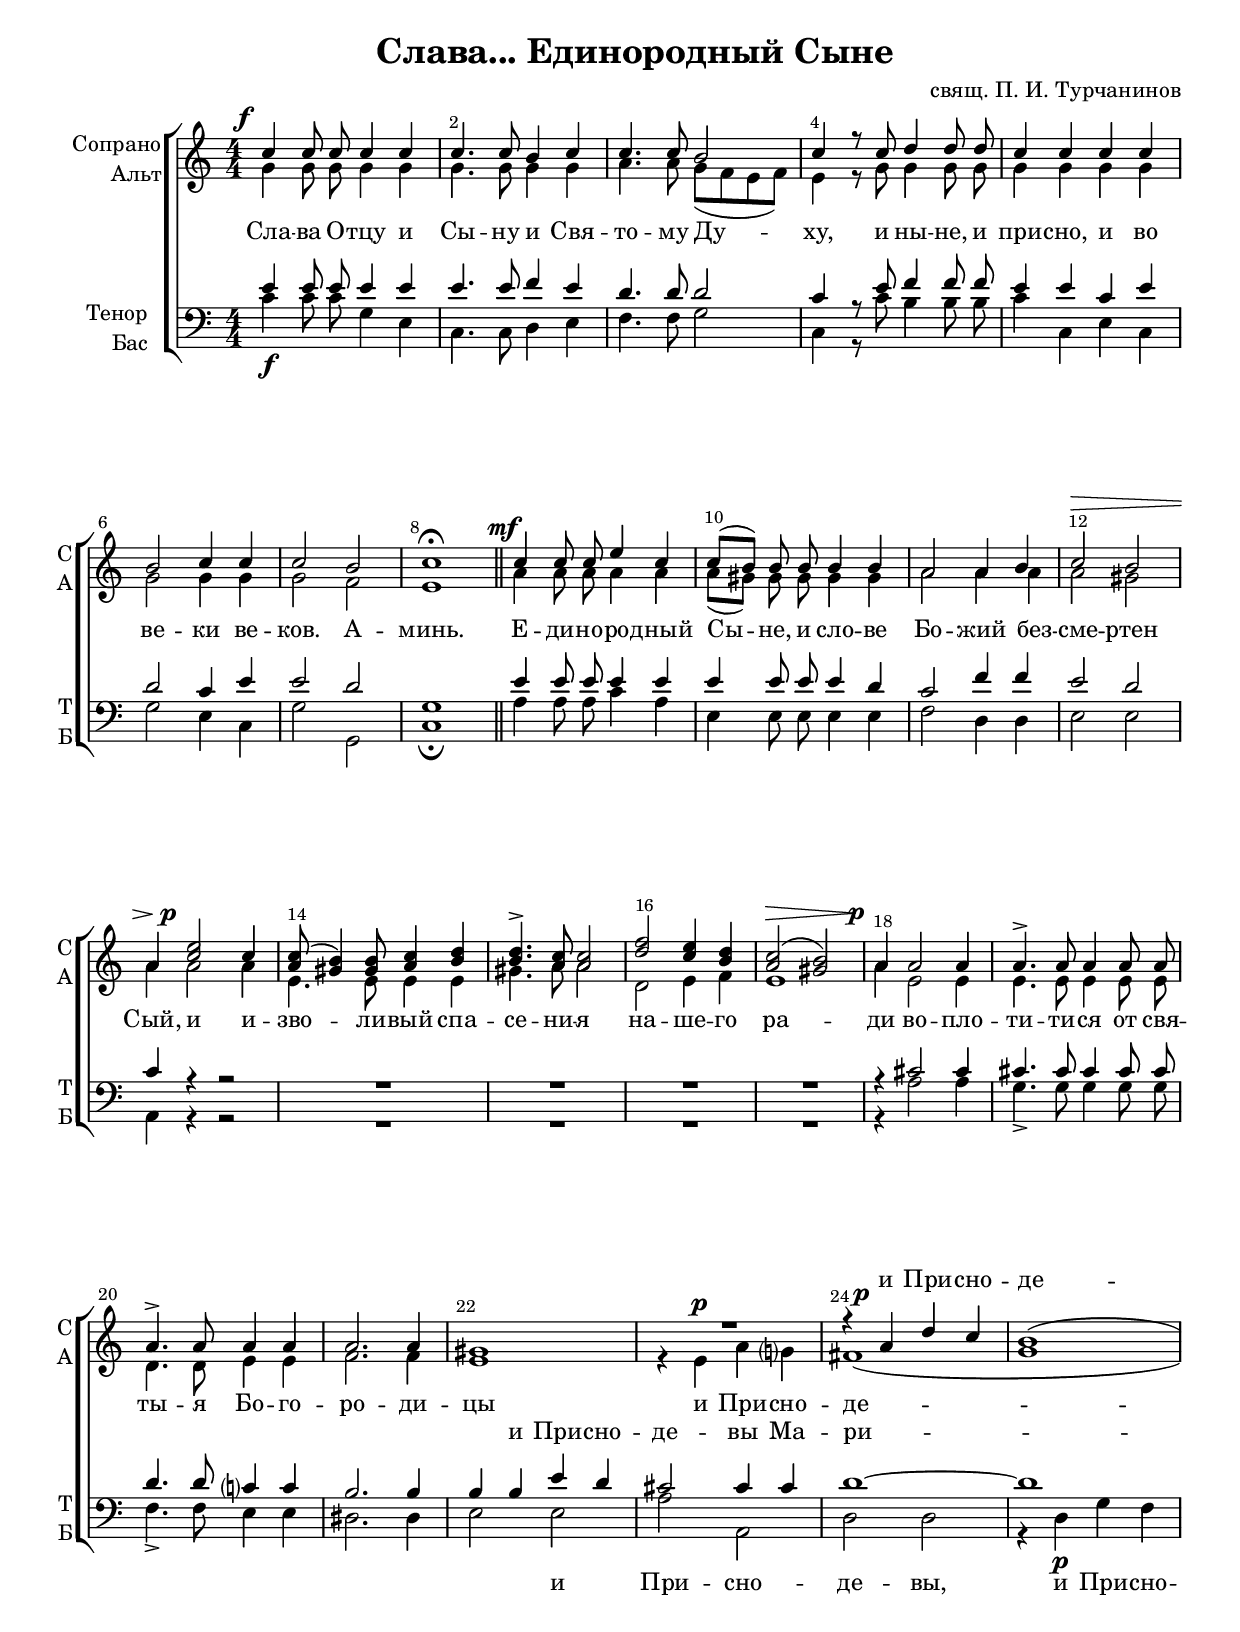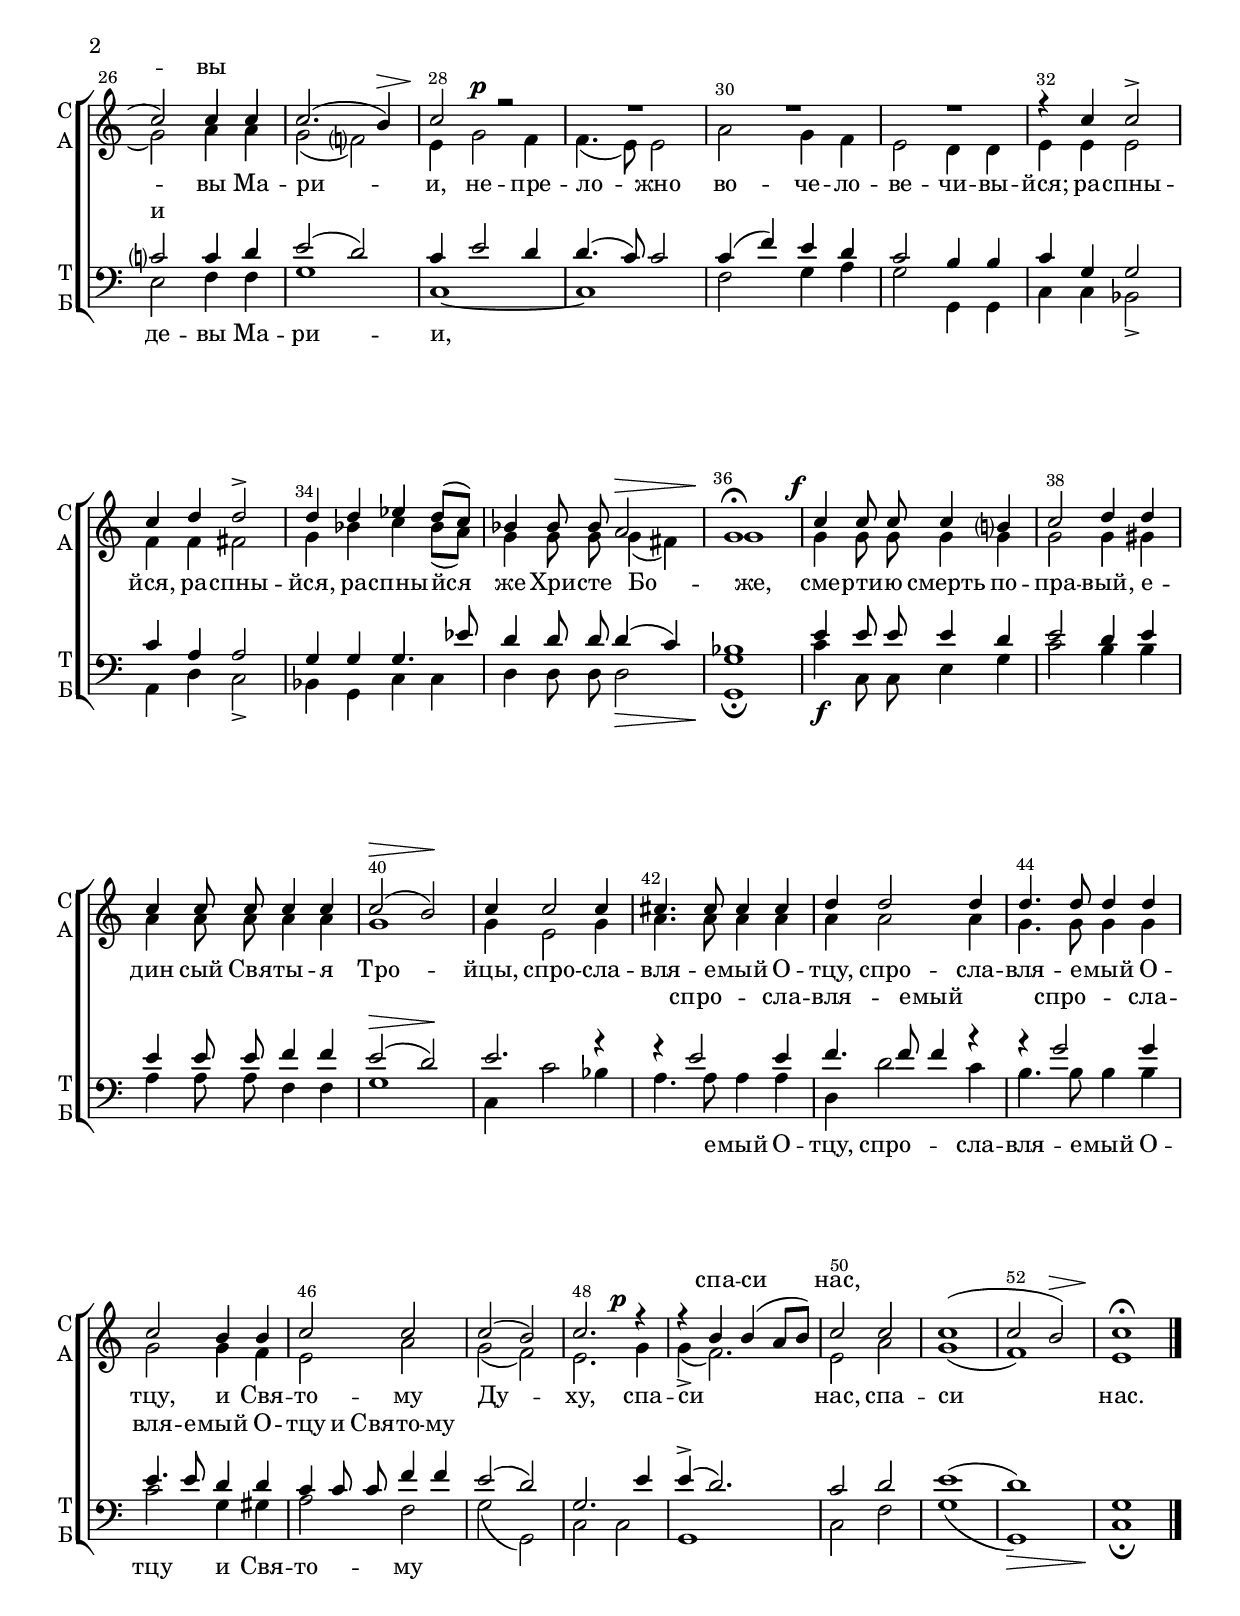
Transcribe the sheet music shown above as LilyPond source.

\version "2.18.2"

% закомментируйте строку ниже, чтобы получался pdf с навигацией
#(ly:set-option 'point-and-click #f)
#(ly:set-option 'midi-extension "mid")
#(set-default-paper-size "a4")
#(set-global-staff-size 19)

\header {
  title = "Слава... Единородный Сыне"
  composer = "свящ. П. И. Турчанинов"
  % Удалить строку версии LilyPond 
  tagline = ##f
}

breathes = { \once \override BreathingSign.text = \markup { \musicglyph #"scripts.tickmark" } \breathe }

global = {
  \key c \major
  \time 4/4
  \numericTimeSignature
  \autoBeamOff
}

%make visible number of every 2-nd bar
secondbar = {
  \override Score.BarNumber.break-visibility = #end-of-line-invisible
  \override Score.BarNumber.X-offset = #1
  \override Score.BarNumber.self-alignment-X = #LEFT
  \set Score.barNumberVisibility = #(every-nth-bar-number-visible 2)
}

%use this as temporary line break
abr = { \break }

% uncommend next line when finished
abr = {}

%once hide accidental (runaround for cadenza
nat = { \once \hide Accidental }

sopvoice = \relative c'' {
  \global
  \dynamicUp
  \override DynamicText.X-offset = #-2.5
  \secondbar  
  c4\f c8 c c4 c |
  c4. c8 b4 c |
  c4. c8 b2 |
  c4 r8 c d4 d8 d |
  c4 c c c | \abr
  b2 c4 c |
  c2 b |
  c1\fermata \bar "||" |
  c4\mf c8 c e4 c |
  c8[( b]) b b b4 b | \abr
  a2 a4 b |
  c2\> b |
  a4 <c e>2\p c4 |
  <a c>8( <gis b>4) <gis b>8 <a c>4 <b d> |
  <b d>4.-> <a c>8 <a c>2 | \abr
  <d f>2 <c e>4 <b d> |
  <a c>2(\> <gis b>) |
  a4\p a2 a4 |
  a4.-> a8 a4 a8 a |
  a4.-> a8 a4 a |
  a2. a4 |
  gis1 |
  R1 |
  r4 a\p d c |
  b1( | \abr
  c2) c4 c |
  c2.( b4)\> |
  c2\! r |
  R1*3 | \abr
  r4 c4 c2-> |
  c4 d  d2-> |
  d4 d es d8[( c]) |
  bes4 bes8 bes a2\> |
  g1\!\fermata | \abr
  c4\f c8 c c4 b? |
  c2 d4 d |
  c c8 c c4 c |
  c2(\> b)\! |
  c4 c2 c4 | \abr
  cis4. cis8 cis4 cis |
  d d2 d4 |
  d4. d8 d4 d |
  c2 b4 b |
  c2 c | \abr
  c( b) |
  c2. r4\p |
  r b b( a8[ b]) |
  c2 c |
  c1( |
  c2 b)\> | \abr
  
  c1\!\fermata \bar "|."
}


altvoice = \relative c'' {
  \global
  \dynamicUp  
  g4 g8 g g4 g |
  g4. g8 g4 g |
  a4. a8 g[( f e f ]) |
  e4 r8 g g4 g8 g |
  g4 g g g |
  
  g2 g4 g |
  g2 f |
  e1 |
  a4 a8 a a4 a |
  a8[( gis]) gis gis gis4 gis |
  a2 a4 a |
  a2 gis |
  a4 a2 a4 |
  e4. e8 e4 e |
  gis4. a8 a2 | 
  
  d,2 e4 f |
  e1 |
  a4 e2 e4 |
  e4. e8 e4 e8 e |
  d4. d8 e4 e |
  
  f2. f4 |
  e1 |
  r4 e\p a g |
  fis1( |
  g1 |
  
  g2) a4 a |
  g2( f?) |
  e4 g2\p f4 |
  f4.( e8) e2 |
  a2 g4 f |
  e2 d4 d |
  
  e4 e e2 |
  f4 f fis2 |
  g4 bes c bes8[( a]) |
  g4 g8 g g4( fis) |
  g1 |
  
  g4 g8 g g4 g |
  g2 g4 gis |
  a a8 a a4 a |
  g1 |
  g4 e2 g4 |
  
  a4. a8 a4 a |
  a4 a2 a4 |
  g4. g8 g4 g |
  g2 g4 f |
  e2 a |
  
  g( f) |
  e2. g4 |
  g4(-> f2.) |
  e2 a |
  g1( |
  f) |
  
  e1
}


tenorvoice = \relative c' {
  \global
  \dynamicUp 
  
  e4 e8 e e4 e |
  e4. e8 f4 e |
  d4. d8 d2 |
  c4 r8 e f4 f8 f |
  e4 e c e |
  
  d2 c4 e |
  e2 d |
  g,1 |
  
  e'4 e8 e e4 e |
  e e8 e e4 d |
  
  c2 f4 f e2 d |
  c4 r r2 |
  R1*4 |
  
  r4 cis2 cis4 |
  cis4. cis8 cis4 cis8 cis |
  d4. d8 c4 c |
  
  b2. b4 |
  b b e d |
  cis2 cis4 cis |
  d1~ |
  d |
  
  c?2 c4 d |
  e2( d) |
  c4 e2 d4 |
  d4.( c8) c2 |
  c4( f) e d |
  c2 b4 b |
  
  c g g2 |
  c4 a a2 |
  g4 g g4. es'8 |
  d4 d8 d d4( c) |
  <bes g>1 |
  
  e4 e8 e e4 d |
  e2 d4 e |
  e e8 e f4 f |
  e2(\> d)\! |
  e2. r4 |
  
  r e2 e4 |
  f4. f8 f4 r |
  r g2 g4 |
  e4. e8 d4 d |
  c c8 c f4 f |
  
  e2( d) |
  g,2. e'4 |
  e(-> d2.) |
  c2 d |
  e1( |
  d) |
  g,1
  
  

}


bassvoice = \relative c' {
  \global
  \dynamicDown
  c4\f c8 c g4 e |
  c4. c8 d4 e |
  f4. f8 g2 |
  c,4 r8 c' b4 b8 b |
  c4 c, e c |
  
  g'2 e4 c |
  g'2 g, |
  c1\fermata |
  a'4 a8 a c4 a |
  e e8 e e4 e |
  
  f2 d4 d |
  e2 e |
  a,4 r r2 |
  R1*4 |
  
  r4 a'2 a4 |
  g4.-> g8 g4 g8 g |
  f4.-> f8 e4 e |
  
  dis2. dis4 |
  e2 e |
  a a, |
  d d |
  r4 d\p g f |
  
  e2 f4 f |
  g1 |
  c,1~ |
  c |
  f2 g4 a |
  g2 g,4 g |
  
  c c bes2-> |
  a4 d c2-> |
  bes4 g c c |
  d d8 d d2\> |
  g,1\!\fermata |
  
  c'4\f c,8 c e4 g |
  c2 b4 b |
  a a8 a f4 f |
  g1 |
  c,4 c'2 bes4 |
  a4. a8 a4 a |
  d, d'2 c4 |
  b4. b8 b4 b |
  c2 g4 gis |
  a2 f |
  g2( g,) |
  c c |
  g1 |
  c2 f |
  g1( g,)\> |
  c1\!\fermata
}

lyricscores = \lyricmode {
  \repeat unfold 71 \skip 1
  и При -- сно -- де -- вы
    \repeat unfold 52 \skip 1
  спа -- си нас,
  
}

lyricscorea = \lyricmode {
  Сла -- ва О -- тцу и Сы -- ну и Свя -- то -- му Ду -- ху,
  и ны -- не, и при -- сно, и во ве -- ки ве -- ков. А -- минь.
  Е -- ди -- но -- ро -- дный Сы -- не, и сло -- ве Бо -- жий без -- сме -- ртен Сый,
  и и -- зво -- ли -- вый спа -- се -- ни -- я на -- ше -- го ра -- ди
  во -- пло -- ти -- ти -- ся от свя -- ты -- я Бо -- го -- ро -- ди -- 
  цы и При -- сно -- де -- вы Ма -- 
  ри -- и, не -- пре -- ло -- жно во -- че -- ло -- ве -- чи -- вы --
  йся; ра -- спны -- йся, ра -- спны -- йся, ра -- спны -- йся же Хри -- сте Бо -- же,
  сме -- рти -- ю смерть по -- пра -- вый, е -- дин сый Свя -- ты -- я Тро -- йцы,
  спро -- сла -- вля -- е -- мый О -- тцу, спро -- сла -- вля -- е -- мый О -- тцу,
  и Свя -- то -- му Ду -- ху, спа -- си нас, спа -- си нас.
}

lyricscoret = \lyricmode {
  \repeat unfold 57 \skip 1
  и При -- сно -- де -- вы Ма -- ри -- и
  \repeat unfold 44 \skip 1
  спро -- сла -- вля -- е -- мый спро -- сла -- вля -- е -- мый О -- тцу
  и Свя -- то -- му

}

lyricscoreb = \lyricmode {
  \repeat unfold 57 \skip 1
  и При -- сно -- де -- вы, и При -- сно -- де -- вы Ма --
  ри -- и,
  \repeat unfold 39 \skip 1
  е -- мый О -- тцу, спро -- сла -- вля -- е -- мый О --
  тцу и Свя -- то -- му

}

\bookpart {
  \paper {
    top-margin = 15
    left-margin = 15
    right-margin = 10
    bottom-margin = 15
    indent = 15
    ragged-bottom = ##f
  }
  \score {
    %  \transpose c bes {
    \new ChoirStaff <<
      \new Lyrics = "sopranos"
      \new Staff = "upstaff" \with {
        instrumentName = \markup { \right-column { "Сопрано" "Альт"  } }
        shortInstrumentName = \markup { \right-column { "С" "А"  } }
        midiInstrument = "voice oohs"
      } <<
        \new Voice = "soprano" { \voiceOne \sopvoice }
        \new Voice  = "alto" { \voiceTwo \altvoice }
      >> 
      
      \new Lyrics \lyricsto "alto" { \lyricscorea }
      \new Lyrics = "tenors"
      
      % or: \new Lyrics \lyricsto "soprano" { \lyricscore }
      % alternative lyrics above up staff
      %\new Lyrics \with {alignAboveContext = "upstaff"} \lyricsto "soprano" \lyricst
      
      \new Staff = "downstaff" \with {
        instrumentName = \markup { \right-column { "Тенор" "Бас" } }
        shortInstrumentName = \markup { \right-column { "Т" "Б" } }
        midiInstrument = "voice oohs"
      } <<
        \new Voice = "tenor" { \voiceOne \clef bass \tenorvoice }
        \new Voice = "bass" { \voiceTwo \bassvoice }
      >>
      
      \new Lyrics \lyricsto "bass" { \lyricscoreb }
      
      \context Lyrics = "sopranos" {
        \lyricsto "soprano" {
          \lyricscores
        }
      }
      \context Lyrics = "tenors" {
        \lyricsto "tenor" {
          \lyricscoret
        }
      }
    >>
    %  }  % transposeµ
    \layout { 
      \context {
        \Score
      }
      \context {
        \Staff
        \accidentalStyle modern-voice-cautionary
        % удаляем обозначение темпа из общего плана
        %  \remove "Time_signature_engraver"
        %  \remove "Bar_number_engraver"
        %\RemoveEmptyStaves
        %\override VerticalAxisGroup.remove-first = ##t
      }
      %Metronome_mark_engraver
    }
  }
}

\bookpart {
  \score {
    \unfoldRepeats
    %  \transpose c bes {
    \new ChoirStaff <<
      \new Staff = "upstaff" \with {
        instrumentName = \markup { \right-column { "Сопрано" "Альт"  } }
        shortInstrumentName = \markup { \right-column { "С" "А"  } }
        midiInstrument = "voice oohs"
      } <<
        \new Voice = "soprano" { \voiceOne \sopvoice }
        \new Voice  = "alto" { \voiceTwo \altvoice }
      >> 
      
      \new Lyrics = "sopranos"
      
      \new Staff = "downstaff" \with {
        instrumentName = \markup { \right-column { "Тенор" "Бас" } }
        shortInstrumentName = \markup { \right-column { "Т" "Б" } }
        midiInstrument = "voice oohs"
      } <<
        \new Voice = "tenor" { \voiceOne \clef bass \tenorvoice }
        \new Voice = "bass" { \voiceTwo \bassvoice }
      >>
      \context Lyrics = "sopranos" {
        \lyricsto "soprano" {
          \lyricscores
        }
      }
    >>
    %  }  % transposeµ
    \midi {
      \tempo 4=120
    }
  }
}
